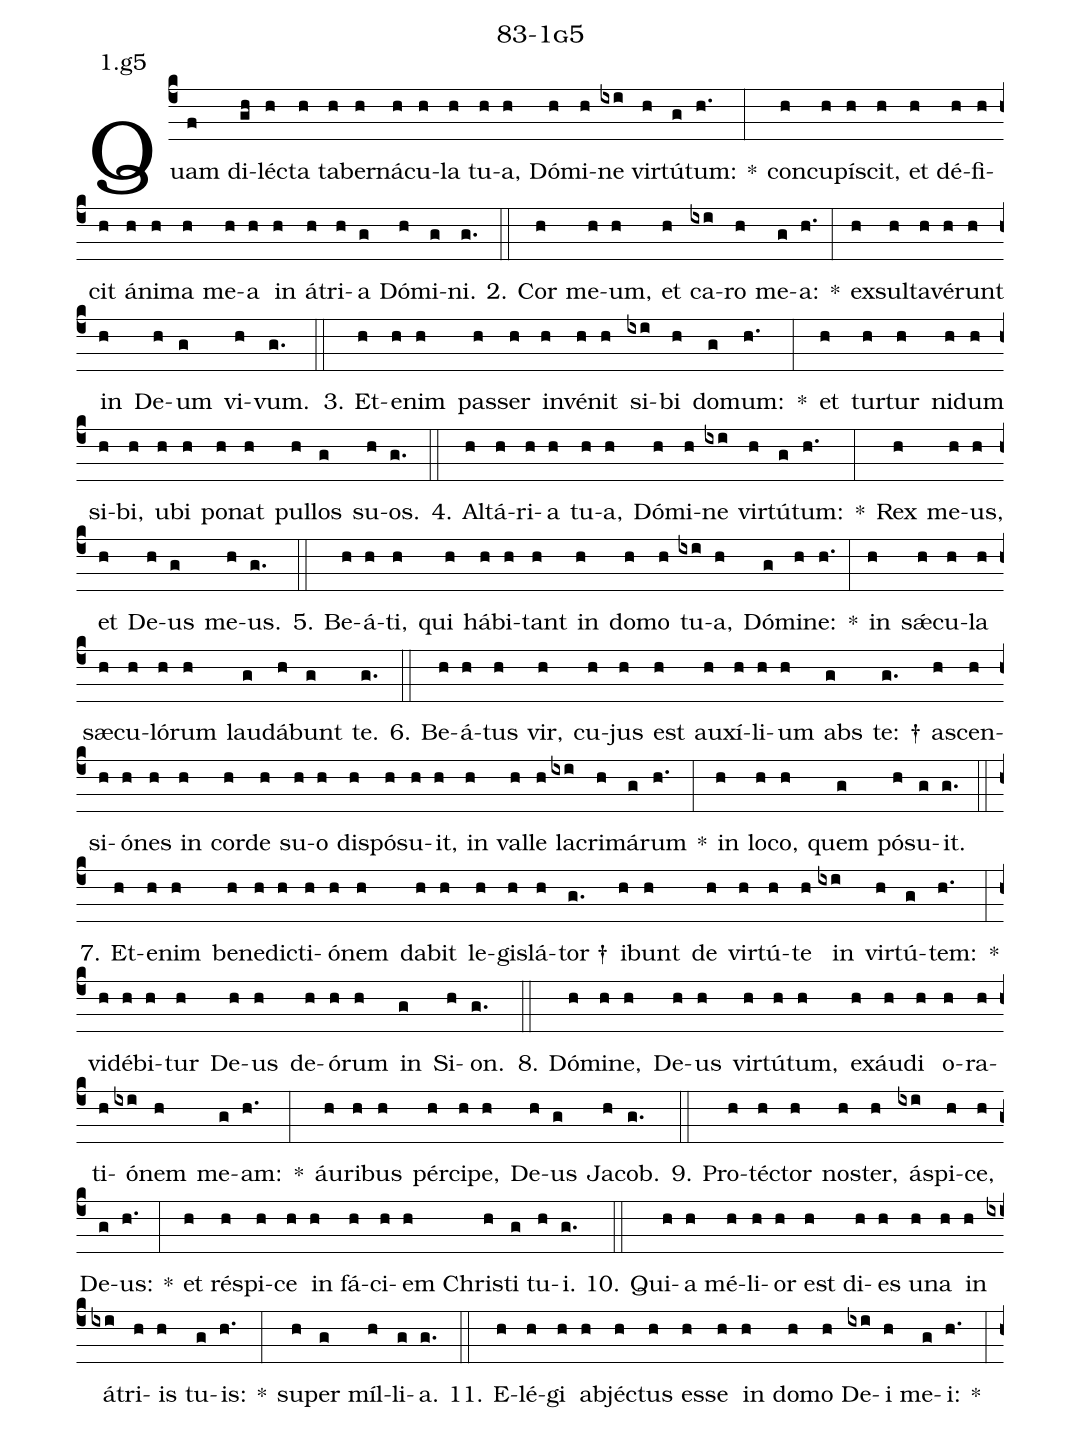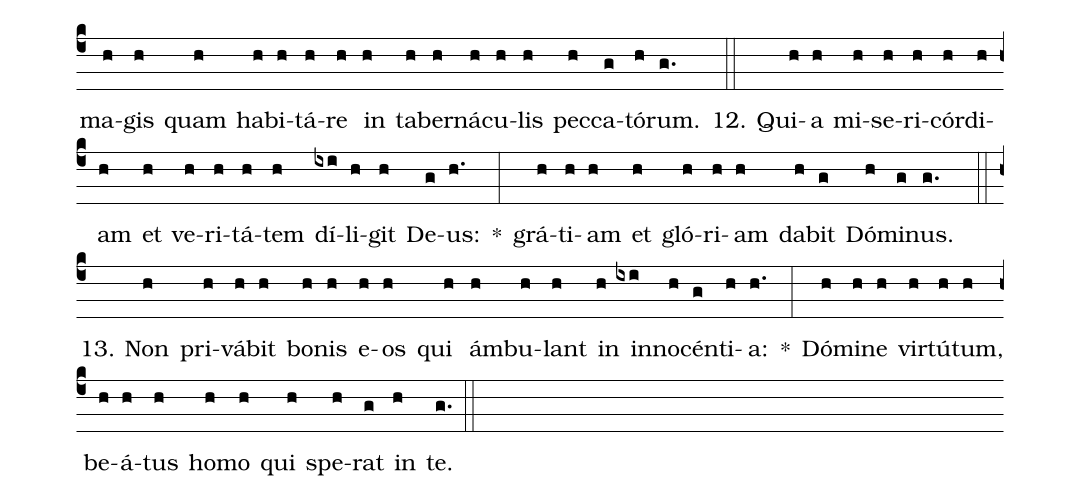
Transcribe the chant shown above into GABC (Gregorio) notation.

name: 83-1g5;
annotation: 1.g5;
%%
(c4)Quam(f) di(gh)léc(h)ta(h) ta(h)ber(h)ná(h)cu(h)la(h) tu(h)a,(h) Dó(h)mi(h)ne(ixi) vir(h)tú(g)tum:(h.) *(:) con(h)cu(h)pí(h)scit,(h) et(h) dé(h)fi(h)cit(h) á(h)ni(h)ma(h) me(h)a(h) in(h) á(h)tri(h)a(g) Dó(h)mi(g)ni.(g.) (::)
2. Cor(h) me(h)um,(h) et(h) ca(ixi)ro(h) me(g)a:(h.) *(:) ex(h)sul(h)ta(h)vé(h)runt(h) in(h) De(h)um(g) vi(h)vum.(g.) (::)
3. Et(h)e(h)nim(h) pas(h)ser(h) in(h)vé(h)nit(h) si(ixi)bi(h) do(g)mum:(h.) *(:) et(h) tur(h)tur(h) ni(h)dum(h) si(h)bi,(h) u(h)bi(h) po(h)nat(h) pul(h)los(g) su(h)os.(g.) (::)
4. Al(h)tá(h)ri(h)a(h) tu(h)a,(h) Dó(h)mi(h)ne(ixi) vir(h)tú(g)tum:(h.) *(:) Rex(h) me(h)us,(h) et(h) De(h)us(g) me(h)us.(g.) (::)
5. Be(h)á(h)ti,(h) qui(h) há(h)bi(h)tant(h) in(h) do(h)mo(h) tu(ixi)a,(h) Dó(g)mi(h)ne:(h.) *(:) in(h) sǽ(h)cu(h)la(h) sæ(h)cu(h)ló(h)rum(h) lau(g)dá(h)bunt(g) te.(g.) (::)
6. Be(h)á(h)tus(h) vir,(h) cu(h)jus(h) est(h) au(h)xí(h)li(h)um(h) abs(g) te: †(g.) a(h)scen(h)si(h)ó(h)nes(h) in(h) cor(h)de(h) su(h)o(h) dis(h)pó(h)su(h)it,(h) in(h) val(h)le(h) la(ixi)cri(h)má(g)rum(h.) *(:) in(h) lo(h)co,(h) quem(g) pó(h)su(g)it.(g.) (::)
7. Et(h)e(h)nim(h) be(h)ne(h)dic(h)ti(h)ó(h)nem(h) da(h)bit(h) le(h)gis(h)lá(h)tor †(g.) i(h)bunt(h) de(h) vir(h)tú(h)te(h) in(ixi) vir(h)tú(g)tem:(h.) *(:) vi(h)dé(h)bi(h)tur(h) De(h)us(h) de(h)ó(h)rum(h) in(g) Si(h)on.(g.) (::)
8. Dó(h)mi(h)ne,(h) De(h)us(h) vir(h)tú(h)tum,(h) ex(h)áu(h)di(h) o(h)ra(h)ti(h)ó(ixi)nem(h) me(g)am:(h.) *(:) áu(h)ri(h)bus(h) pér(h)ci(h)pe,(h) De(h)us(g) Ja(h)cob.(g.) (::)
9. Pro(h)téc(h)tor(h) nos(h)ter,(h) á(ixi)spi(h)ce,(h) De(g)us:(h.) *(:) et(h) ré(h)spi(h)ce(h) in(h) fá(h)ci(h)em(h) Chris(h)ti(g) tu(h)i.(g.) (::)
10. Qui(h)a(h) mé(h)li(h)or(h) est(h) di(h)es(h) u(h)na(h) in(h) á(ixi)tri(h)is(h) tu(g)is:(h.) *(:) su(h)per(g) míl(h)li(g)a.(g.) (::)
11. E(h)lé(h)gi(h) ab(h)jéc(h)tus(h) es(h)se(h) in(h) do(h)mo(h) De(ixi)i(h) me(g)i:(h.) *(:) ma(h)gis(h) quam(h) ha(h)bi(h)tá(h)re(h) in(h) ta(h)ber(h)ná(h)cu(h)lis(h) pec(h)ca(g)tó(h)rum.(g.) (::)
12. Qui(h)a(h) mi(h)se(h)ri(h)cór(h)di(h)am(h) et(h) ve(h)ri(h)tá(h)tem(h) dí(ixi)li(h)git(h) De(g)us:(h.) *(:) grá(h)ti(h)am(h) et(h) gló(h)ri(h)am(h) da(h)bit(g) Dó(h)mi(g)nus.(g.) (::)
13. Non(h) pri(h)vá(h)bit(h) bo(h)nis(h) e(h)os(h) qui(h) ám(h)bu(h)lant(h) in(h) in(ixi)no(h)cén(g)ti(h)a:(h.) *(:) Dó(h)mi(h)ne(h) vir(h)tú(h)tum,(h) be(h)á(h)tus(h) ho(h)mo(h) qui(h) spe(h)rat(g) in(h) te.(g.) (::)
